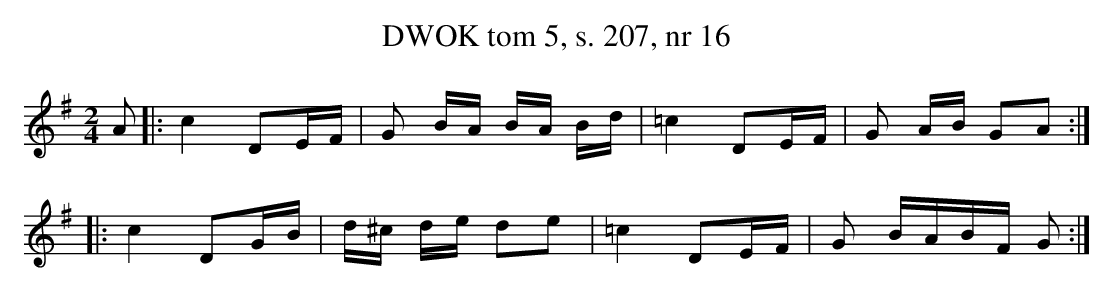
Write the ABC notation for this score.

X:1
T: DWOK tom 5, s. 207, nr 16
L: 1/16
M: 2/4
K: G
A2|:c4 D2EF|G2 BA BA Bd|=c4 D2EF|G2 AB G2A2:|
|:c4 D2GB|d^c de d2e2|=c4 D2EF|G2 BABF G2:|
